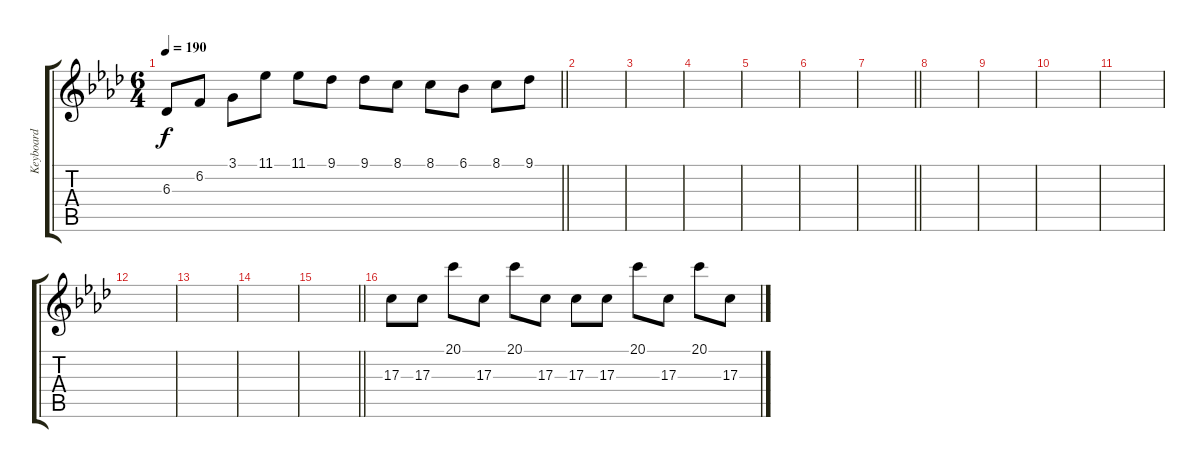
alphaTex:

\track ("Keyboard" "Keyboard") {instrument musicbox}
\staff {score tabs}
\tuning (E4 B3 G3 D3 A2 E2) {hide}
\ts (6 4)
\tempo 190
\clef g2
\barLineRight lightlight
\ks fminor
6.3.8{dy f} 6.2.8 3.1.8 11.1.8 11.1.8 9.1.8 9.1.8 8.1.8 8.1.8 6.1.8 8.1.8 9.1.8 |
|
|
|
|
|
\barLineRight lightlight
|
|
|
|
|
|
|
|
\barLineRight lightlight
|
17.3.8 17.3.8 20.1.8 17.3.8 20.1.8 17.3.8 17.3.8 17.3.8 20.1.8 17.3.8 20.1.8 17.3.8
